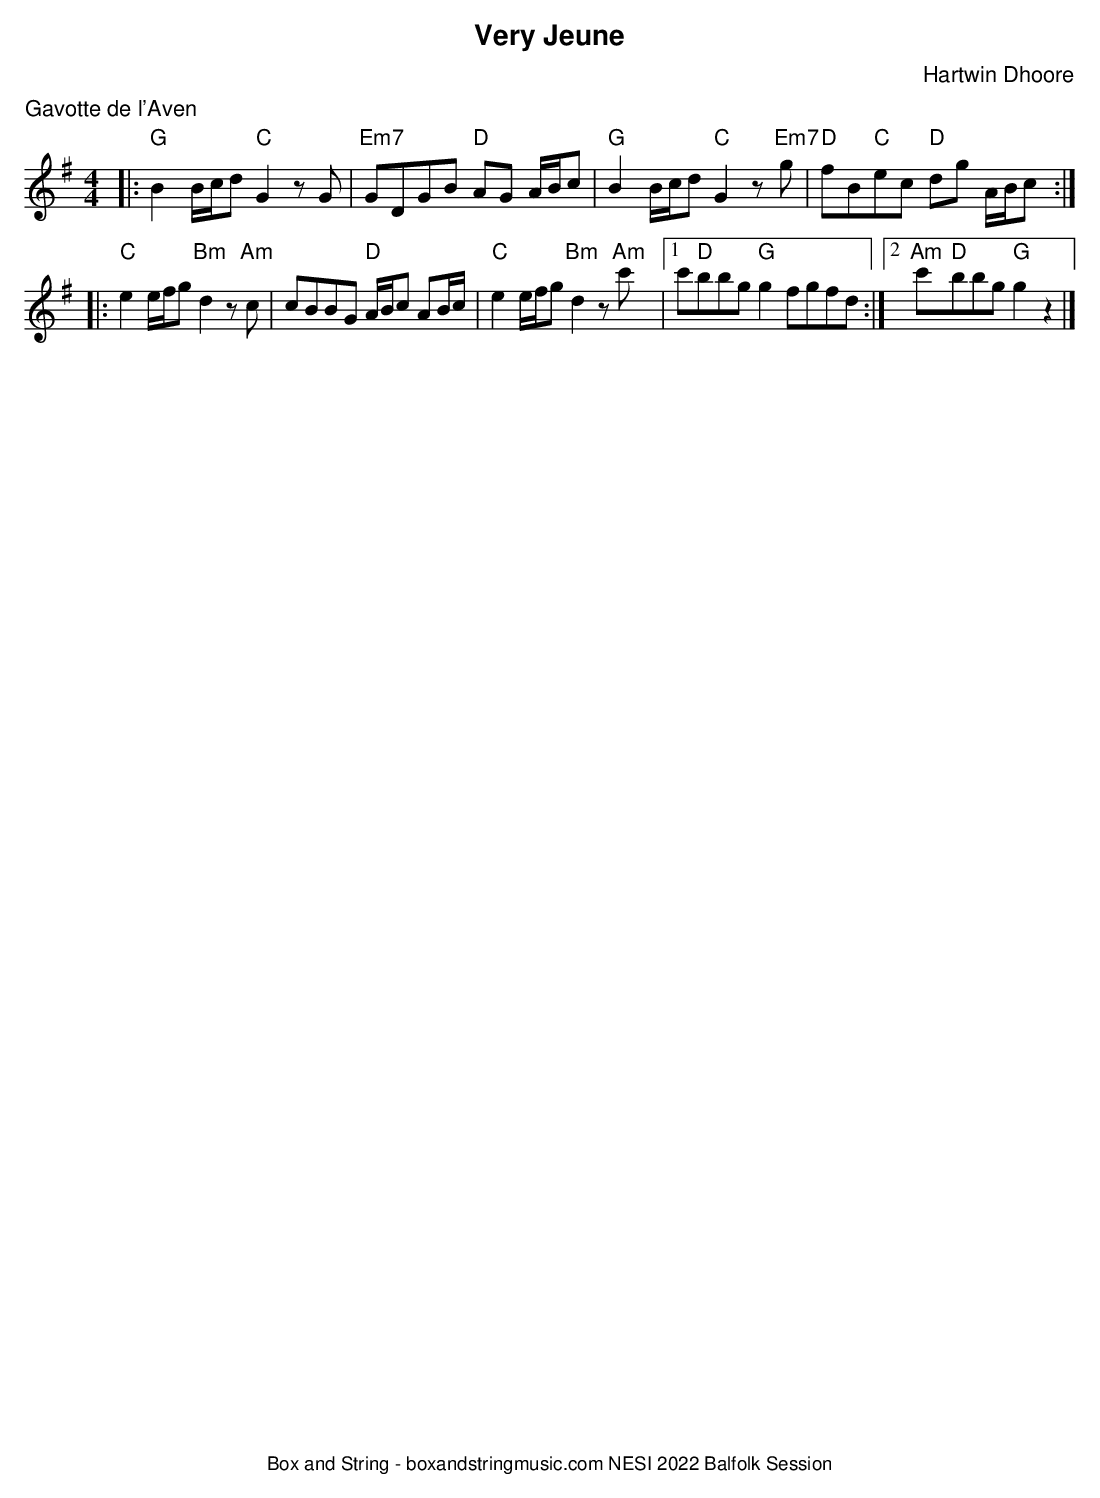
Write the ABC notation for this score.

X:1
T:Very Jeune
C:Hartwin Dhoore
M:4/4
L:1/8
K:G
%%text Gavotte de l'Aven
|:"G"B2 B/c/d "C"G2zG|"Em7"GDGB "D"AG A/B/c|"G"B2B/c/d"C"G2z"Em7"g|"D"fB"C"ec "D"dg A/B/c:|
|:"C"e2e/f/g "Bm"d2z"Am"c|cBBG "D"A/B/c AB/c/|"C"e2e/f/g "Bm"d2z"Am"c'|1c'"D"bbg "G"g2 fgfd:|2"Am"c'"D"bbg "G"g2z2|]
